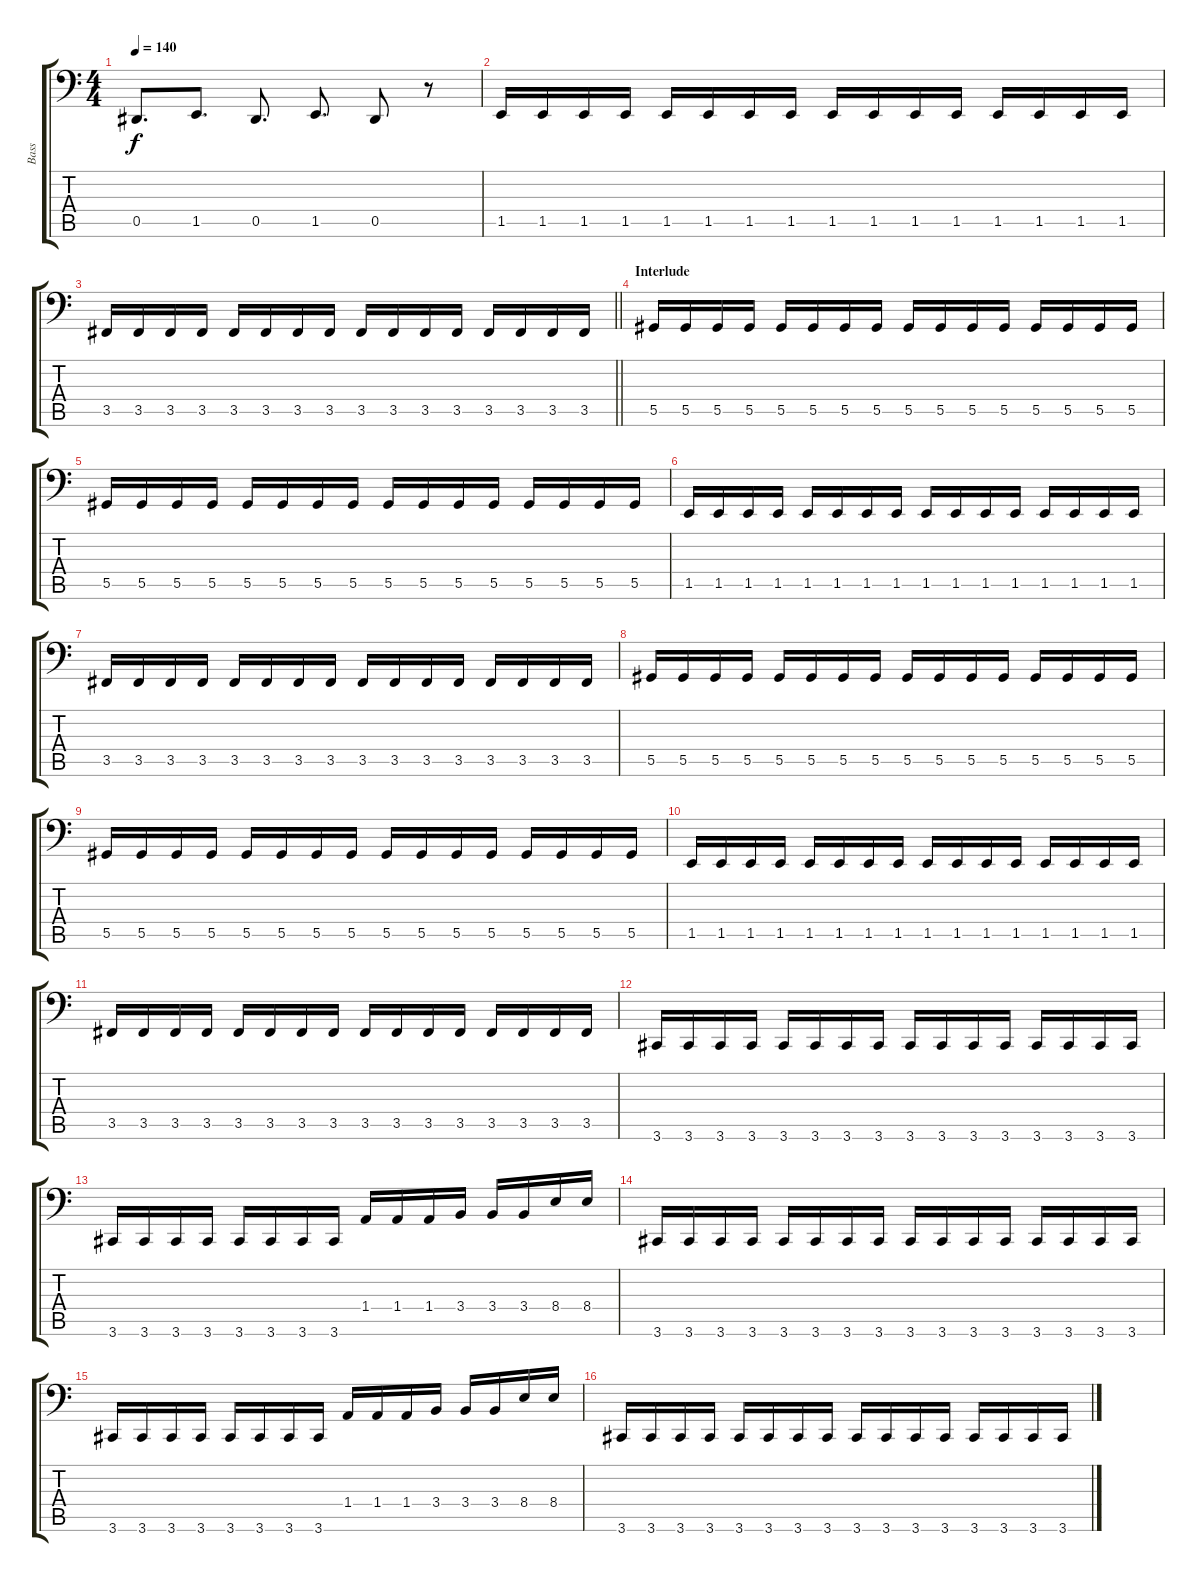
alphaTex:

\track ("Bass" "Bass") {instrument electricbasspick}
\staff {score tabs}
\tuning (B2 Gb2 Db2 Ab1 Eb1 Bb0) {hide}
\ts (4 4)
\tempo 140
\clef f4
\ks c
0.5.8{d dy f} 1.5.8{d} 0.5.8{d} 1.5.8{d} 0.5.8 r.8 |
1.5.16 1.5.16 1.5.16 1.5.16 1.5.16 1.5.16 1.5.16 1.5.16 1.5.16 1.5.16 1.5.16 1.5.16 1.5.16 1.5.16 1.5.16 1.5.16 |
\barLineRight lightlight
3.5.16 3.5.16 3.5.16 3.5.16 3.5.16 3.5.16 3.5.16 3.5.16 3.5.16 3.5.16 3.5.16 3.5.16 3.5.16 3.5.16 3.5.16 3.5.16 |
\section ("" "Interlude")
5.5.16 5.5.16 5.5.16 5.5.16 5.5.16 5.5.16 5.5.16 5.5.16 5.5.16 5.5.16 5.5.16 5.5.16 5.5.16 5.5.16 5.5.16 5.5.16 |
5.5.16 5.5.16 5.5.16 5.5.16 5.5.16 5.5.16 5.5.16 5.5.16 5.5.16 5.5.16 5.5.16 5.5.16 5.5.16 5.5.16 5.5.16 5.5.16 |
1.5.16 1.5.16 1.5.16 1.5.16 1.5.16 1.5.16 1.5.16 1.5.16 1.5.16 1.5.16 1.5.16 1.5.16 1.5.16 1.5.16 1.5.16 1.5.16 |
3.5.16 3.5.16 3.5.16 3.5.16 3.5.16 3.5.16 3.5.16 3.5.16 3.5.16 3.5.16 3.5.16 3.5.16 3.5.16 3.5.16 3.5.16 3.5.16 |
5.5.16 5.5.16 5.5.16 5.5.16 5.5.16 5.5.16 5.5.16 5.5.16 5.5.16 5.5.16 5.5.16 5.5.16 5.5.16 5.5.16 5.5.16 5.5.16 |
5.5.16 5.5.16 5.5.16 5.5.16 5.5.16 5.5.16 5.5.16 5.5.16 5.5.16 5.5.16 5.5.16 5.5.16 5.5.16 5.5.16 5.5.16 5.5.16 |
1.5.16 1.5.16 1.5.16 1.5.16 1.5.16 1.5.16 1.5.16 1.5.16 1.5.16 1.5.16 1.5.16 1.5.16 1.5.16 1.5.16 1.5.16 1.5.16 |
3.5.16 3.5.16 3.5.16 3.5.16 3.5.16 3.5.16 3.5.16 3.5.16 3.5.16 3.5.16 3.5.16 3.5.16 3.5.16 3.5.16 3.5.16 3.5.16 |
3.6.16 3.6.16 3.6.16 3.6.16 3.6.16 3.6.16 3.6.16 3.6.16 3.6.16 3.6.16 3.6.16 3.6.16 3.6.16 3.6.16 3.6.16 3.6.16 |
3.6.16 3.6.16 3.6.16 3.6.16 3.6.16 3.6.16 3.6.16 3.6.16 1.4.16 1.4.16 1.4.16 3.4.16 3.4.16 3.4.16 8.4.16 8.4.16 |
3.6.16 3.6.16 3.6.16 3.6.16 3.6.16 3.6.16 3.6.16 3.6.16 3.6.16 3.6.16 3.6.16 3.6.16 3.6.16 3.6.16 3.6.16 3.6.16 |
3.6.16 3.6.16 3.6.16 3.6.16 3.6.16 3.6.16 3.6.16 3.6.16 1.4.16 1.4.16 1.4.16 3.4.16 3.4.16 3.4.16 8.4.16 8.4.16 |
3.6.16 3.6.16 3.6.16 3.6.16 3.6.16 3.6.16 3.6.16 3.6.16 3.6.16 3.6.16 3.6.16 3.6.16 3.6.16 3.6.16 3.6.16 3.6.16
